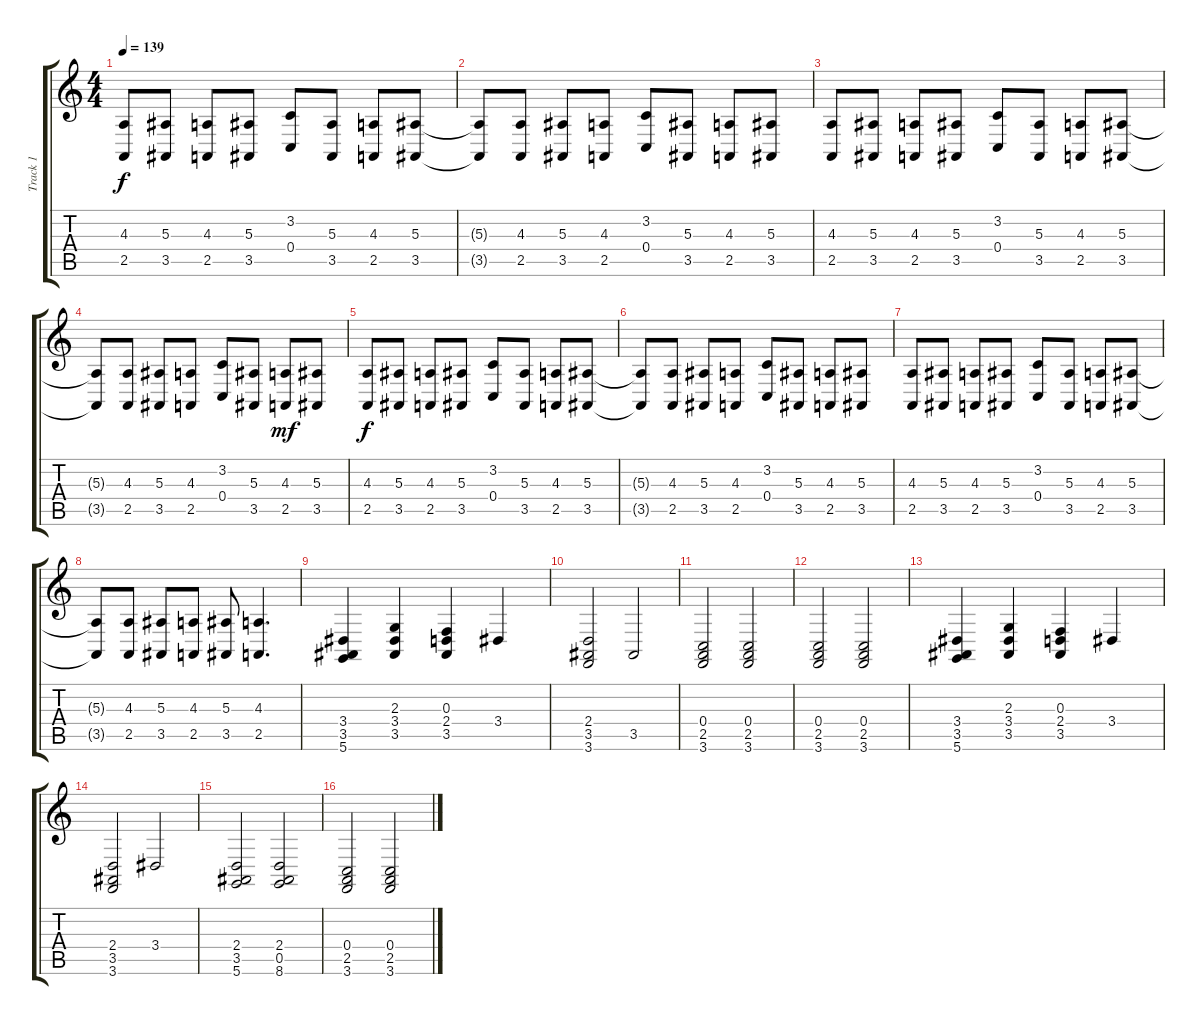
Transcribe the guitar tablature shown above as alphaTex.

\track ("Track 1" "Track 1") {instrument acousticgrandpiano}
\staff {score tabs}
\tuning (D4 A3 F3 C3 G2 D2) {hide}
\ts (4 4)
\tempo 139
\clef g2
\ks c
(4.3 2.5).8{dy f} (5.3 3.5).8 (4.3 2.5).8 (5.3 3.5).8 (3.2 0.4).8 (5.3 3.5).8 (4.3 2.5).8 (5.3 3.5).8 |
(5.3{t} 3.5{t}).8 (4.3 2.5).8 (5.3 3.5).8 (4.3 2.5).8 (3.2 0.4).8 (5.3 3.5).8 (4.3 2.5).8 (5.3 3.5).8 |
(4.3 2.5).8 (5.3 3.5).8 (4.3 2.5).8 (5.3 3.5).8 (3.2 0.4).8 (5.3 3.5).8 (4.3 2.5).8 (5.3 3.5).8 |
(5.3{t} 3.5{t}).8 (4.3 2.5).8 (5.3 3.5).8 (4.3 2.5).8 (3.2 0.4).8 (5.3 3.5).8 (4.3 2.5).8{dy mf} (5.3 3.5).8 |
(4.3 2.5).8{dy f} (5.3 3.5).8 (4.3 2.5).8 (5.3 3.5).8 (3.2 0.4).8 (5.3 3.5).8 (4.3 2.5).8 (5.3 3.5).8 |
(5.3{t} 3.5{t}).8 (4.3 2.5).8 (5.3 3.5).8 (4.3 2.5).8 (3.2 0.4).8 (5.3 3.5).8 (4.3 2.5).8 (5.3 3.5).8 |
(4.3 2.5).8 (5.3 3.5).8 (4.3 2.5).8 (5.3 3.5).8 (3.2 0.4).8 (5.3 3.5).8 (4.3 2.5).8 (5.3 3.5).8 |
(5.3{t} 3.5{t}).8 (4.3 2.5).8 (5.3 3.5).8 (4.3 2.5).8 (5.3 3.5).8 (4.3 2.5).4{d} |
(3.4 3.5 5.6).4 (2.3 3.4 3.5).4 (0.3 2.4 3.5).4 3.4.4 |
(2.4 3.5 3.6).2 3.5.2 |
(0.4 2.5 3.6).2 (0.4 2.5 3.6).2 |
(0.4 2.5 3.6).2 (0.4 2.5 3.6).2 |
(3.4 3.5 5.6).4 (2.3 3.4 3.5).4 (0.3 2.4 3.5).4 3.4.4 |
(2.4 3.5 3.6).2 3.4.2 |
(2.4 3.5 5.6).2 (2.4 0.5 8.6).2 |
(0.4 2.5 3.6).2 (0.4 2.5 3.6).2
